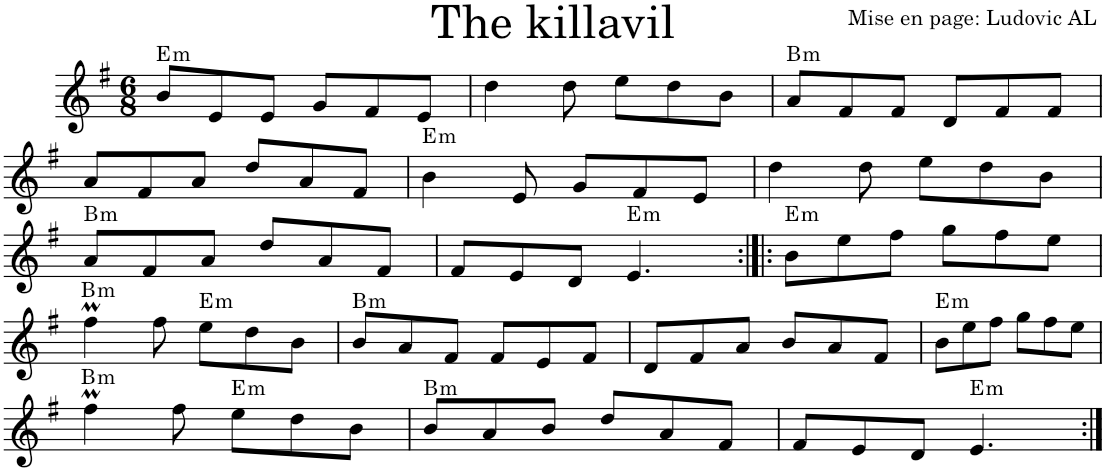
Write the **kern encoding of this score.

**kern	**harte
*part1	*part1
*staff1	*
*I"Voice	*
*I'V	*
*clefG2	*
*k[f#]	*
*M6/8	*
=1	=1
!	!LO:H:kt=m
8b/L	E:min
8e/	.
8e/J	.
8g/L	.
8f#/	.
8e/J	.
=2	=2
4dd\	.
8dd\	.
8ee\L	.
8dd\	.
8b\J	.
=3	=3
!	!LO:H:kt=m
8a/L	B:min
8f#/	.
8f#/J	.
8d/L	.
8f#/	.
8f#/J	.
!!LO:LB:g=z
=4	=4
8a/L	.
8f#/	.
8a/J	.
8dd/L	.
8a/	.
8f#/J	.
=5	=5
!	!LO:H:kt=m
4b\	E:min
8e/	.
8g/L	.
8f#/	.
8e/J	.
=6	=6
4dd\	.
8dd\	.
8ee\L	.
8dd\	.
8b\J	.
!!LO:LB:g=z
=7	=7
!	!LO:H:kt=m
8a/L	B:min
8f#/	.
8a/J	.
8dd/L	.
8a/	.
8f#/J	.
=8	=8
8f#/L	.
8e/	.
8d/J	.
!	!LO:H:kt=m
4.e/	E:min
=9:|!|:	=9:|!|:
!	!LO:H:kt=m
8b\L	E:min
8ee\	.
8ff#\J	.
8gg\L	.
8ff#\	.
8ee\J	.
!!LO:LB:g=z
=10	=10
!	!LO:H:kt=m
4ff#m\	B:min
8ff#\	.
!	!LO:H:kt=m
8ee\L	E:min
8dd\	.
8b\J	.
=11	=11
!	!LO:H:kt=m
8b/L	B:min
8a/	.
8f#/J	.
8f#/L	.
8e/	.
8f#/J	.
=12	=12
8d/L	.
8f#/	.
8a/J	.
8b/L	.
8a/	.
8f#/J	.
=13	=13
!	!LO:H:kt=m
8b\L	E:min
8ee\	.
8ff#\J	.
8gg\L	.
8ff#\	.
8ee\J	.
!!LO:LB:g=z
=14	=14
!	!LO:H:kt=m
4ff#m\	B:min
8ff#\	.
!	!LO:H:kt=m
8ee\L	E:min
8dd\	.
8b\J	.
=15	=15
!	!LO:H:kt=m
8b/L	B:min
8a/	.
8b/J	.
8dd/L	.
8a/	.
8f#/J	.
=16	=16
8f#/L	.
8e/	.
8d/J	.
!	!LO:H:kt=m
4.e/	E:min
=:|!	=:|!
*-	*-
